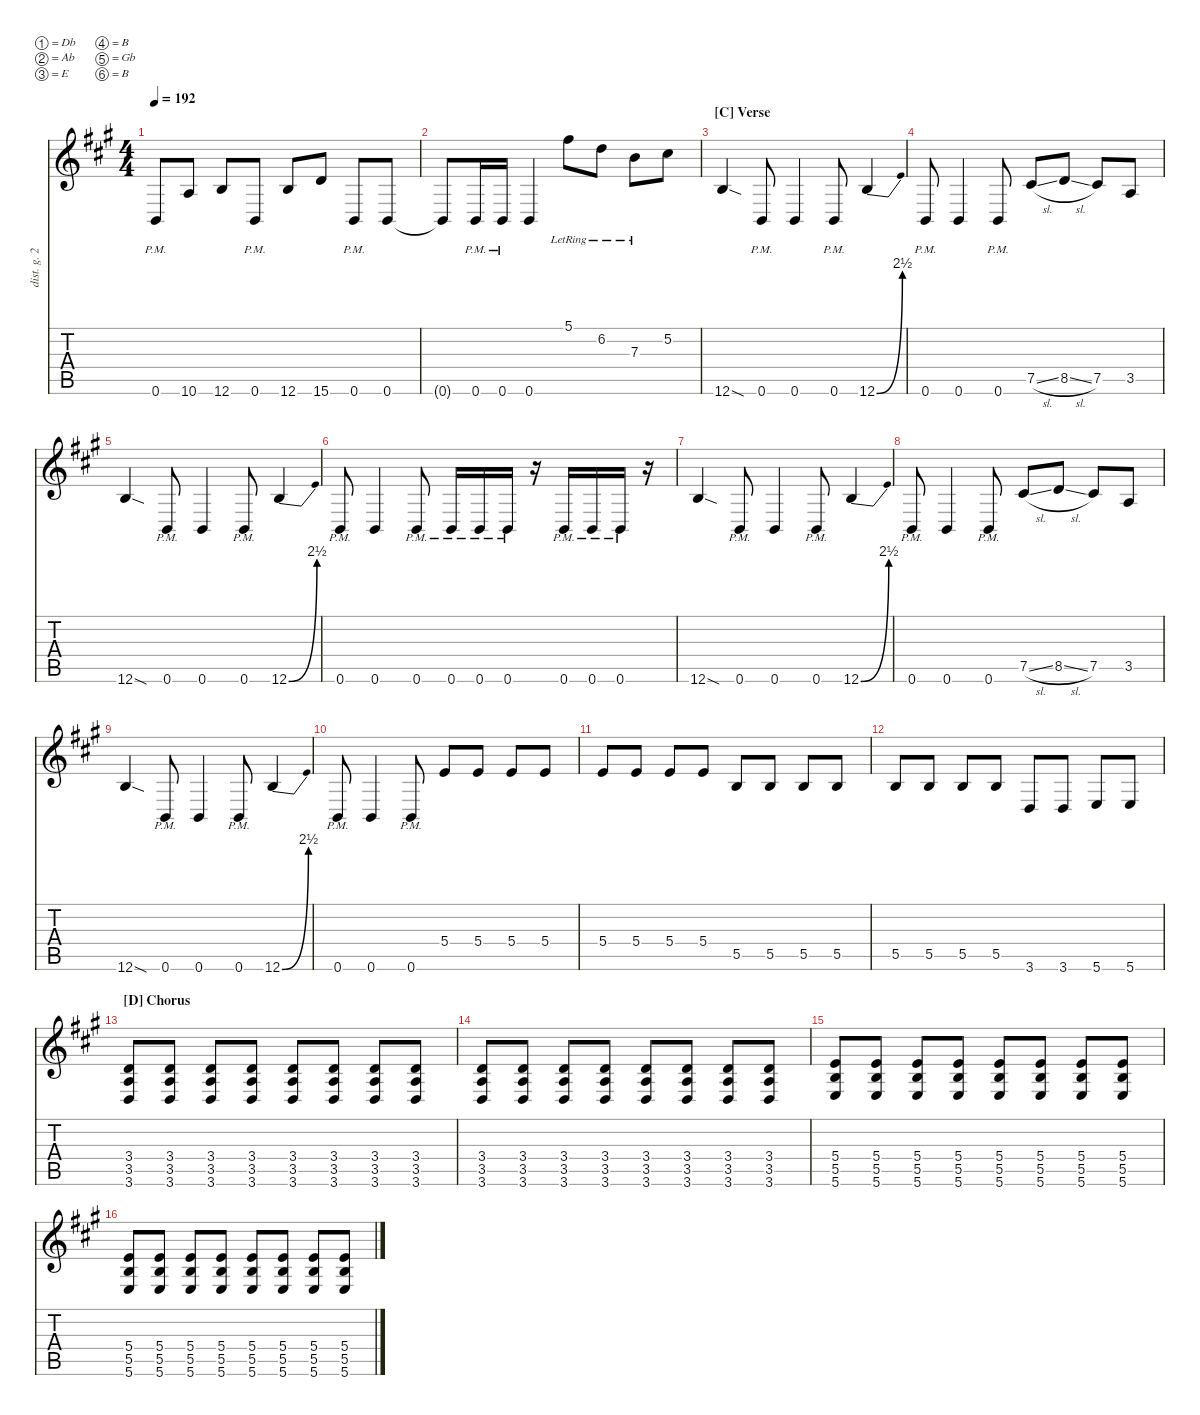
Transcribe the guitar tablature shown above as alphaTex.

\defaultSystemsLayout 4
\hideDynamics
\bracketExtendMode nobrackets
\otherSystemsTrackNameOrientation horizontal
\track ("Distortion Guitar 2" "dist. g. 2") {instrument distortionguitar}
\staff {score tabs}
\tuning (Db4 Ab3 E3 B2 Gb2 B1)
\ts (4 4)
\tempo 192
\clef g2
\ks a
0.6{pm acc forcenatural}.8{dy ff beam Up} 10.6{acc forcenatural}.8{beam Up} 12.6{acc forcenatural}.8{beam Up} 0.6{pm acc forcenatural}.8{beam Up} 12.6{acc forcenatural}.8{beam Up} 15.6{acc forcenatural}.8{beam Up} 0.6{pm acc forcenatural}.8{beam Up} 0.6{acc forcenatural}.8{beam Up} |
0.6{t acc forcenatural}.8{beam Up} 0.6{pm acc forcenatural}.16{beam Up} 0.6{pm acc forcenatural}.16{beam Up} 0.6{acc forcenatural}.4{beam Up} 5.1{lr acc #}.8{beam Down} 6.2{lr acc forcenatural}.8{beam Down} 7.3{lr acc forcenatural}.8{beam Down} 5.2{acc #}.8{beam Down} |
\section ("C" "Verse")
12.6{sod acc forcenatural}.4{beam Up} 0.6{pm acc forcenatural}.8{beam Up} 0.6{acc forcenatural}.4{beam Up} 0.6{pm acc forcenatural}.8{beam Up} 12.6{be (bend 0 0 16.2 10) acc forcenatural}.4{beam Up} |
0.6{pm acc forcenatural}.8{beam Up} 0.6{acc forcenatural}.4{beam Up} 0.6{pm acc forcenatural}.8{beam Up} 7.5{sl acc #}.8{beam Up} 8.5{sl acc forcenatural}.8{beam Up} 7.5{acc #}.8{beam Up} 3.5{acc forcenatural}.8{beam Up} |
12.6{sod acc forcenatural}.4{beam Up} 0.6{pm acc forcenatural}.8{beam Up} 0.6{acc forcenatural}.4{beam Up} 0.6{pm acc forcenatural}.8{beam Up} 12.6{be (bend 0 0 16.2 10) acc forcenatural}.4{beam Up} |
0.6{pm acc forcenatural}.8{beam Up} 0.6{acc forcenatural}.4{beam Up} 0.6{pm acc forcenatural}.8{beam Up} 0.6{pm acc forcenatural}.16{beam Up} 0.6{pm acc forcenatural}.16{beam Up} 0.6{pm acc forcenatural}.16{beam Up} r.16{beam Up} 0.6{pm acc forcenatural}.16{beam Up} 0.6{pm acc forcenatural}.16{beam Up} 0.6{pm acc forcenatural}.16{beam Up} r.16{beam Up} |
12.6{sod acc forcenatural}.4{beam Up} 0.6{pm acc forcenatural}.8{beam Up} 0.6{acc forcenatural}.4{beam Up} 0.6{pm acc forcenatural}.8{beam Up} 12.6{be (bend 0 0 16.2 10) acc forcenatural}.4{beam Up} |
0.6{pm acc forcenatural}.8{beam Up} 0.6{acc forcenatural}.4{beam Up} 0.6{pm acc forcenatural}.8{beam Up} 7.5{sl acc #}.8{beam Up} 8.5{sl acc forcenatural}.8{beam Up} 7.5{acc #}.8{beam Up} 3.5{acc forcenatural}.8{beam Up} |
12.6{sod acc forcenatural}.4{beam Up} 0.6{pm acc forcenatural}.8{beam Up} 0.6{acc forcenatural}.4{beam Up} 0.6{pm acc forcenatural}.8{beam Up} 12.6{be (bend 0 0 16.2 10) acc forcenatural}.4{beam Up} |
0.6{pm acc forcenatural}.8{beam Up} 0.6{acc forcenatural}.4{beam Up} 0.6{pm acc forcenatural}.8{beam Up} 5.4{acc forcenatural}.8{beam Up} 5.4{acc forcenatural}.8{beam Up} 5.4{acc forcenatural}.8{beam Up} 5.4{acc forcenatural}.8{beam Up} |
5.4{acc forcenatural}.8{beam Up} 5.4{acc forcenatural}.8{beam Up} 5.4{acc forcenatural}.8{beam Up} 5.4{acc forcenatural}.8{beam Up} 5.5{acc forcenatural}.8{beam Up} 5.5{acc forcenatural}.8{beam Up} 5.5{acc forcenatural}.8{beam Up} 5.5{acc forcenatural}.8{beam Up} |
5.5{acc forcenatural}.8{beam Up} 5.5{acc forcenatural}.8{beam Up} 5.5{acc forcenatural}.8{beam Up} 5.5{acc forcenatural}.8{beam Up} 3.6{acc forcenatural}.8{beam Up} 3.6{acc forcenatural}.8{beam Up} 5.6{acc forcenatural}.8{beam Up} 5.6{acc forcenatural}.8{beam Up} |
\section ("D" "Chorus")
(3.6{acc forcenatural} 3.5{acc forcenatural} 3.4{acc forcenatural}).8{beam Up} (3.6{acc forcenatural} 3.5{acc forcenatural} 3.4{acc forcenatural}).8{beam Up} (3.6{acc forcenatural} 3.5{acc forcenatural} 3.4{acc forcenatural}).8{beam Up} (3.6{acc forcenatural} 3.5{acc forcenatural} 3.4{acc forcenatural}).8{beam Up} (3.6{acc forcenatural} 3.5{acc forcenatural} 3.4{acc forcenatural}).8{beam Up} (3.6{acc forcenatural} 3.5{acc forcenatural} 3.4{acc forcenatural}).8{beam Up} (3.6{acc forcenatural} 3.5{acc forcenatural} 3.4{acc forcenatural}).8{beam Up} (3.6{acc forcenatural} 3.5{acc forcenatural} 3.4{acc forcenatural}).8{beam Up} |
(3.6{acc forcenatural} 3.5{acc forcenatural} 3.4{acc forcenatural}).8{beam Up} (3.6{acc forcenatural} 3.5{acc forcenatural} 3.4{acc forcenatural}).8{beam Up} (3.6{acc forcenatural} 3.5{acc forcenatural} 3.4{acc forcenatural}).8{beam Up} (3.6{acc forcenatural} 3.5{acc forcenatural} 3.4{acc forcenatural}).8{beam Up} (3.6{acc forcenatural} 3.5{acc forcenatural} 3.4{acc forcenatural}).8{beam Up} (3.6{acc forcenatural} 3.5{acc forcenatural} 3.4{acc forcenatural}).8{beam Up} (3.6{acc forcenatural} 3.5{acc forcenatural} 3.4{acc forcenatural}).8{beam Up} (3.6{acc forcenatural} 3.5{acc forcenatural} 3.4{acc forcenatural}).8{beam Up} |
(5.6{acc forcenatural} 5.5{acc forcenatural} 5.4{acc forcenatural}).8{beam Up} (5.6{acc forcenatural} 5.5{acc forcenatural} 5.4{acc forcenatural}).8{beam Up} (5.6{acc forcenatural} 5.5{acc forcenatural} 5.4{acc forcenatural}).8{beam Up} (5.6{acc forcenatural} 5.5{acc forcenatural} 5.4{acc forcenatural}).8{beam Up} (5.6{acc forcenatural} 5.5{acc forcenatural} 5.4{acc forcenatural}).8{beam Up} (5.6{acc forcenatural} 5.5{acc forcenatural} 5.4{acc forcenatural}).8{beam Up} (5.6{acc forcenatural} 5.5{acc forcenatural} 5.4{acc forcenatural}).8{beam Up} (5.6{acc forcenatural} 5.5{acc forcenatural} 5.4{acc forcenatural}).8{beam Up} |
(5.6{acc forcenatural} 5.5{acc forcenatural} 5.4{acc forcenatural}).8{beam Up} (5.6{acc forcenatural} 5.5{acc forcenatural} 5.4{acc forcenatural}).8{beam Up} (5.6{acc forcenatural} 5.5{acc forcenatural} 5.4{acc forcenatural}).8{beam Up} (5.6{acc forcenatural} 5.5{acc forcenatural} 5.4{acc forcenatural}).8{beam Up} (5.6{acc forcenatural} 5.5{acc forcenatural} 5.4{acc forcenatural}).8{beam Up} (5.6{acc forcenatural} 5.5{acc forcenatural} 5.4{acc forcenatural}).8{beam Up} (5.6{acc forcenatural} 5.5{acc forcenatural} 5.4{acc forcenatural}).8{beam Up} (5.6{acc forcenatural} 5.5{acc forcenatural} 5.4{acc forcenatural}).8{beam Up}
